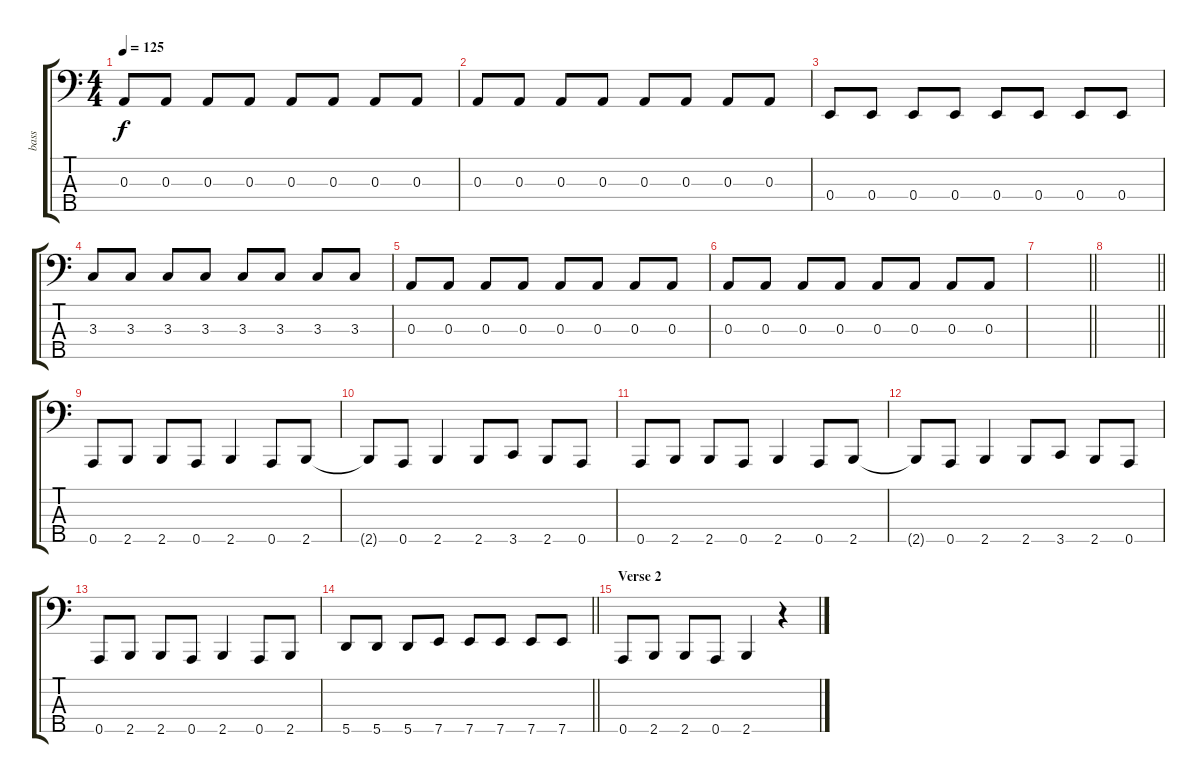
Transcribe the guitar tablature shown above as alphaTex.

\track ("bass" "bass") {instrument electricbassfinger}
\staff {score tabs}
\tuning (G2 D2 A1 E1 A0) {hide}
\ts (4 4)
\tempo 125
\clef f4
\ks c
0.3.8{dy f} 0.3.8 0.3.8 0.3.8 0.3.8 0.3.8 0.3.8 0.3.8 |
0.3.8 0.3.8 0.3.8 0.3.8 0.3.8 0.3.8 0.3.8 0.3.8 |
0.4.8 0.4.8 0.4.8 0.4.8 0.4.8 0.4.8 0.4.8 0.4.8 |
3.3.8 3.3.8 3.3.8 3.3.8 3.3.8 3.3.8 3.3.8 3.3.8 |
0.3.8 0.3.8 0.3.8 0.3.8 0.3.8 0.3.8 0.3.8 0.3.8 |
0.3.8 0.3.8 0.3.8 0.3.8 0.3.8 0.3.8 0.3.8 0.3.8 |
\barLineRight lightlight
|
\barLineRight lightlight
|
0.5.8 2.5.8 2.5.8 0.5.8 2.5.4 0.5.8 2.5.8 |
2.5{t}.8 0.5.8 2.5.4 2.5.8 3.5.8 2.5.8 0.5.8 |
0.5.8 2.5.8 2.5.8 0.5.8 2.5.4 0.5.8 2.5.8 |
2.5{t}.8 0.5.8 2.5.4 2.5.8 3.5.8 2.5.8 0.5.8 |
0.5.8 2.5.8 2.5.8 0.5.8 2.5.4 0.5.8 2.5.8 |
\barLineRight lightlight
5.5.8 5.5.8 5.5.8 7.5.8 7.5.8 7.5.8 7.5.8 7.5.8 |
\section ("" "Verse 2")
0.5.8 2.5.8 2.5.8 0.5.8 2.5.4 r.4
